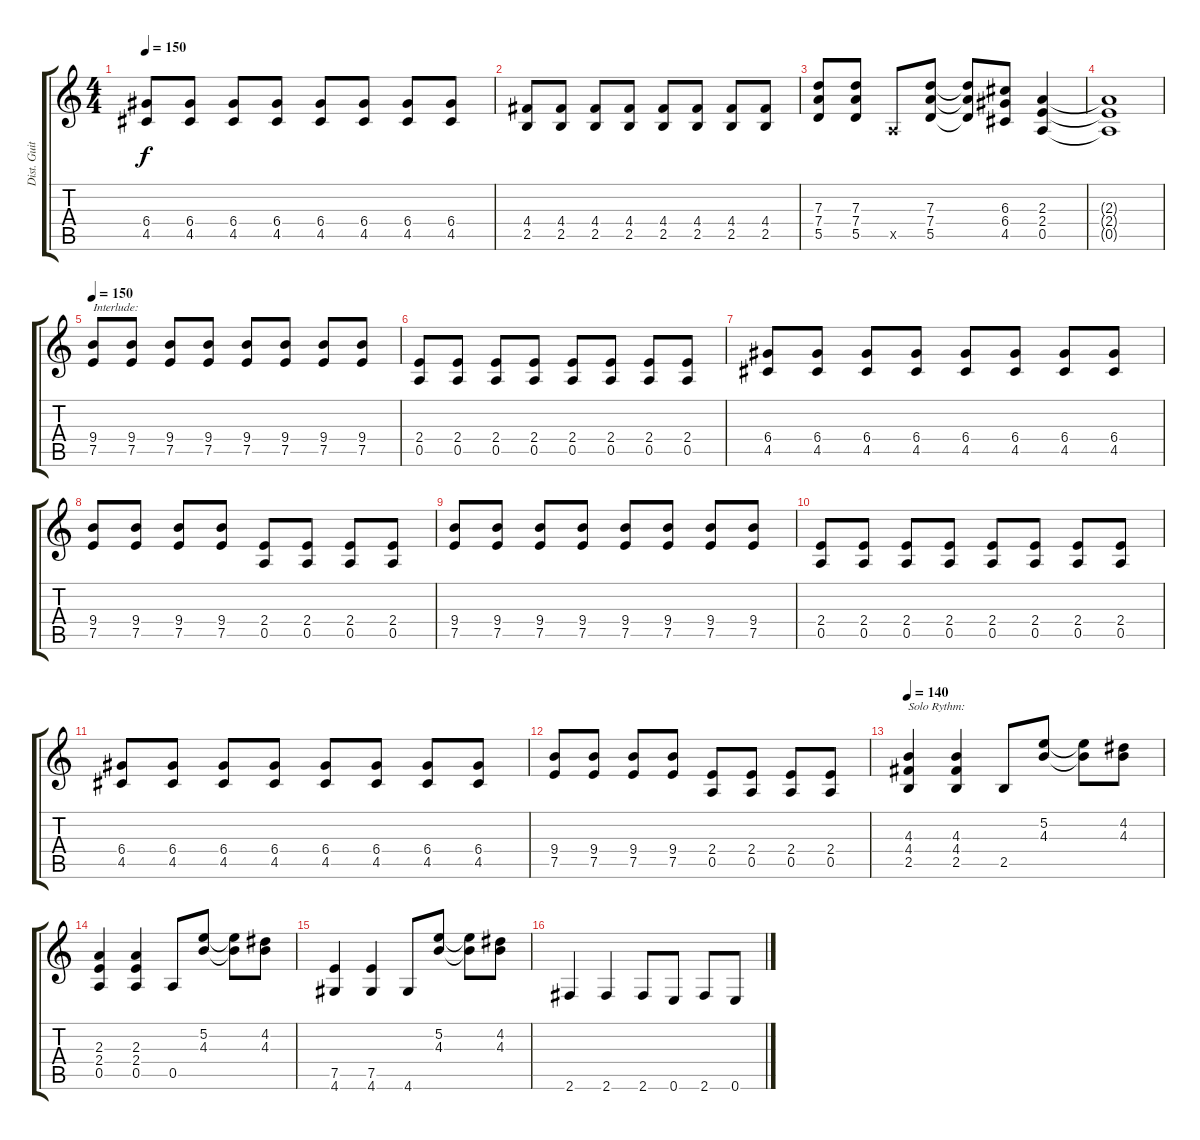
\track ("Dist. Guitar 2" "Dist. Guit") {instrument overdrivenguitar}
\staff {score tabs}
\tuning (E4 B3 G3 D3 A2 E2) {hide}
\ts (4 4)
\tempo 150
\clef g2
\ks c
(6.4 4.5).8{dy f} (6.4 4.5).8 (6.4 4.5).8 (6.4 4.5).8 (6.4 4.5).8 (6.4 4.5).8 (6.4 4.5).8 (6.4 4.5).8 |
(4.4 2.5).8 (4.4 2.5).8 (4.4 2.5).8 (4.4 2.5).8 (4.4 2.5).8 (4.4 2.5).8 (4.4 2.5).8 (4.4 2.5).8 |
(7.3 7.4 5.5).8 (7.3 7.4 5.5).8 0.5{x}.8 (7.3 7.4 5.5).8 (7.3{t} 7.4{t} 5.5{t}).8 (6.3 6.4 4.5).8 (2.3 2.4 0.5).4 |
(2.3{t} 2.4{t} 0.5{t}).1 |
\tempo 150
(9.4 7.5).8{txt "Interlude:"} (9.4 7.5).8 (9.4 7.5).8 (9.4 7.5).8 (9.4 7.5).8 (9.4 7.5).8 (9.4 7.5).8 (9.4 7.5).8 |
(2.4 0.5).8 (2.4 0.5).8 (2.4 0.5).8 (2.4 0.5).8 (2.4 0.5).8 (2.4 0.5).8 (2.4 0.5).8 (2.4 0.5).8 |
(6.4 4.5).8 (6.4 4.5).8 (6.4 4.5).8 (6.4 4.5).8 (6.4 4.5).8 (6.4 4.5).8 (6.4 4.5).8 (6.4 4.5).8 |
(9.4 7.5).8 (9.4 7.5).8 (9.4 7.5).8 (9.4 7.5).8 (2.4 0.5).8 (2.4 0.5).8 (2.4 0.5).8 (2.4 0.5).8 |
(9.4 7.5).8 (9.4 7.5).8 (9.4 7.5).8 (9.4 7.5).8 (9.4 7.5).8 (9.4 7.5).8 (9.4 7.5).8 (9.4 7.5).8 |
(2.4 0.5).8 (2.4 0.5).8 (2.4 0.5).8 (2.4 0.5).8 (2.4 0.5).8 (2.4 0.5).8 (2.4 0.5).8 (2.4 0.5).8 |
(6.4 4.5).8 (6.4 4.5).8 (6.4 4.5).8 (6.4 4.5).8 (6.4 4.5).8 (6.4 4.5).8 (6.4 4.5).8 (6.4 4.5).8 |
(9.4 7.5).8 (9.4 7.5).8 (9.4 7.5).8 (9.4 7.5).8 (2.4 0.5).8 (2.4 0.5).8 (2.4 0.5).8 (2.4 0.5).8 |
\tempo 140
(4.3 4.4 2.5).4{txt "Solo Rythm:"} (4.3 4.4 2.5).4 2.5.8 (5.2 4.3).8 (5.2{t} 4.3{t}).8 (4.2 4.3).8 |
(2.3 2.4 0.5).4 (2.3 2.4 0.5).4 0.5.8 (5.2 4.3).8 (5.2{t} 4.3{t}).8 (4.2 4.3).8 |
(7.5 4.6).4 (7.5 4.6).4 4.6.8 (5.2 4.3).8 (5.2{t} 4.3{t}).8 (4.2 4.3).8 |
2.6.4 2.6.4 2.6.8 0.6.8 2.6.8 0.6.8
